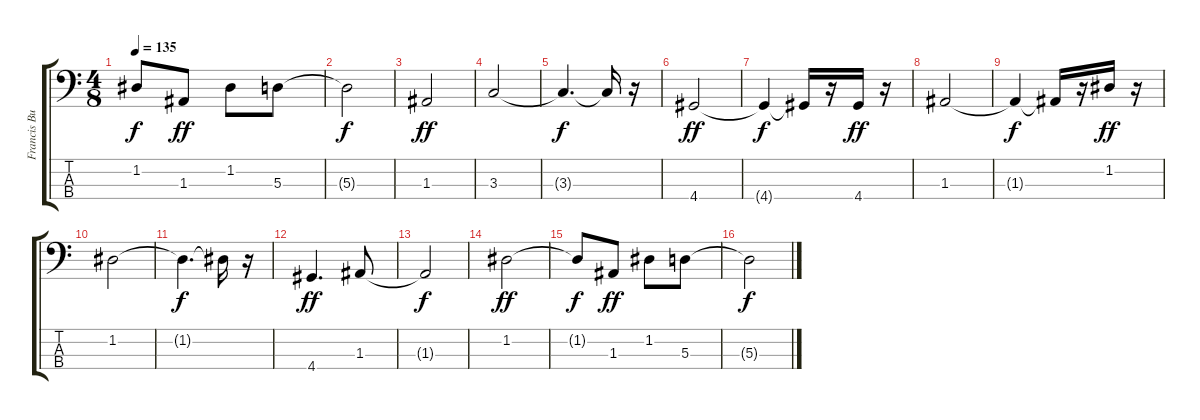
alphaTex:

\track ("Francis Buchholz" "Francis Bu") {instrument electricbassfinger}
\staff {score tabs}
\tuning (G2 D2 A1 E1) {hide}
\ts (4 8)
\tempo 135
\clef f4
\ks c
1.2{t}.8{dy f} 1.3.8{dy ff} 1.2.8 5.3.8 |
5.3{t}.2{dy f} |
1.3.2{dy ff} |
3.3.2 |
3.3{t}.4{d dy f} 3.3{t}.16 r.16 |
4.4.2{dy ff} |
4.4{t}.4{dy f} 4.4{t}.16 r.16 4.4.16{dy ff} r.16 |
1.3.2 |
1.3{t}.4{dy f} 1.3{t}.16 r.16 1.2.16{dy ff} r.16 |
1.2.2 |
1.2{t}.4{d dy f} 1.2{t}.16 r.16 |
4.4.4{d dy ff} 1.3.8 |
1.3{t}.2{dy f} |
1.2.2{dy ff} |
1.2{t}.8{dy f} 1.3.8{dy ff} 1.2.8 5.3.8 |
5.3{t}.2{dy f}
